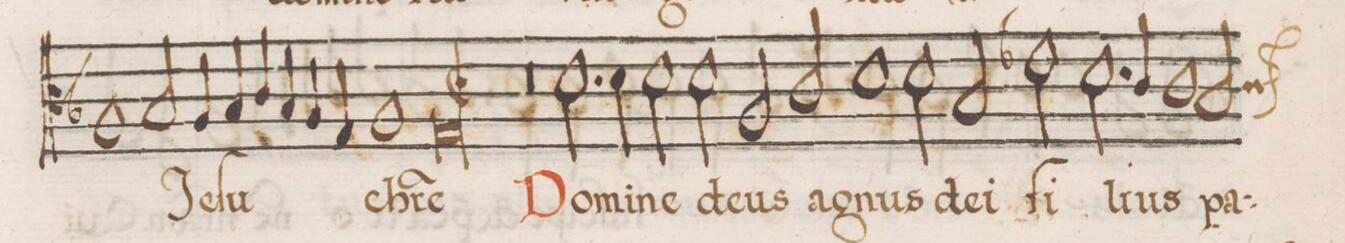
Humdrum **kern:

**kern	**text
*I"TENOR	*
*clefC3	*
*k[b-]	*
*met(C)	*
*M2/1	*
1A/	-te
*	*Xij
=44-	=44-
2B-/	Je-
4A/	.
4B-/	-ſu
4c/	.
4B-/	.
4A/	.
4G/	.
=45-	=45-
1A/	chr(i-
[1Gl;	-st)e
=46-	=46-
0G_	.
=47-	=47-
0G/]	.
=48||	=48||
0r	.
=49-	=49-
2.d\	Do-
4d\	-mi-
2d\	-ne
2d\	de-
=50-	=50-
2A/	-us
2c/	a-
1d\	-gnus
=51-	=51-
2d\	de-
2B-/	-i
2e-X\	fi-
2.d\	.
=52-	=52-
4c/	-li-
1c\	-us
*custos:c	*
2B-/	pa-
=53-	=53-
*-	*-
